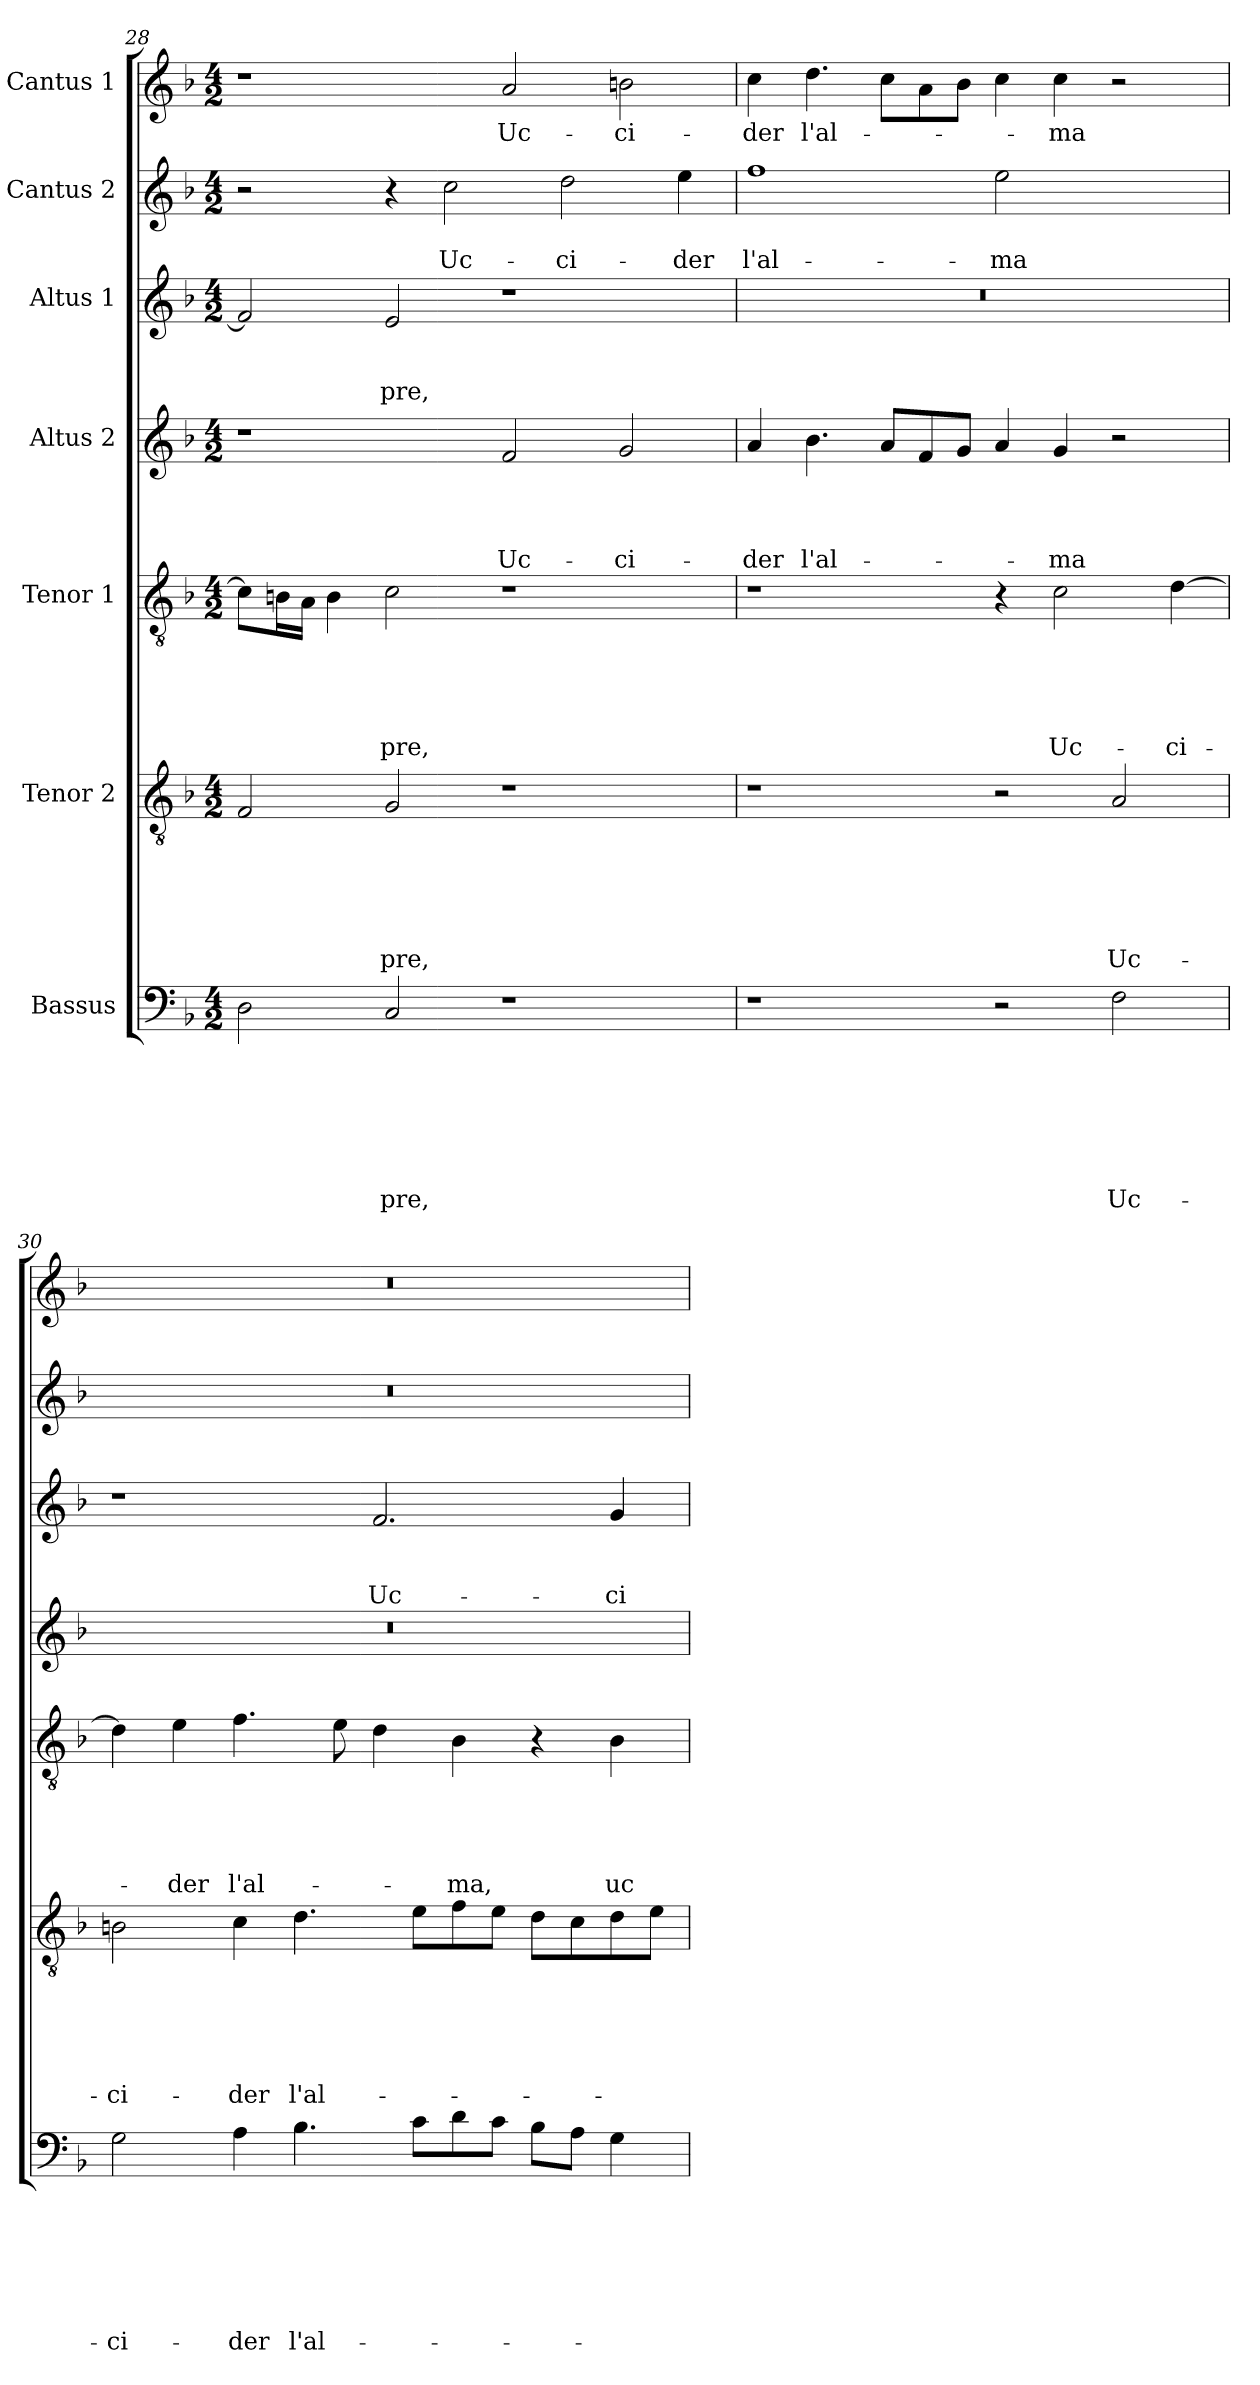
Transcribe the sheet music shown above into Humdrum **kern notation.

**kern	**text	**text	**text	**text	**text	**text	**text	**kern	**text	**text	**text	**text	**text	**text	**kern	**text	**text	**text	**text	**text	**kern	**text	**text	**text	**text	**kern	**text	**text	**text	**kern	**text	**text	**kern	**text
*part7	*part7	*part7	*part7	*part7	*part7	*part7	*part7	*part6	*part6	*part6	*part6	*part6	*part6	*part6	*part5	*part5	*part5	*part5	*part5	*part5	*part4	*part4	*part4	*part4	*part4	*part3	*part3	*part3	*part3	*part2	*part2	*part2	*part1	*part1
*staff7	*staff7	*staff7	*staff7	*staff7	*staff7	*staff7	*staff7	*staff6	*staff6	*staff6	*staff6	*staff6	*staff6	*staff6	*staff5	*staff5	*staff5	*staff5	*staff5	*staff5	*staff4	*staff4	*staff4	*staff4	*staff4	*staff3	*staff3	*staff3	*staff3	*staff2	*staff2	*staff2	*staff1	*staff1
*I"Bassus	*	*	*	*	*	*	*	*I"Tenor 2	*	*	*	*	*	*	*I"Tenor 1	*	*	*	*	*	*I"Altus 2	*	*	*	*	*I"Altus 1	*	*	*	*I"Cantus 2	*	*	*I"Cantus 1	*
!!LO:LB:g=z
*clefF4	*	*	*	*	*	*	*	*clefGv2	*	*	*	*	*	*	*clefGv2	*	*	*	*	*	*clefG2	*	*	*	*	*clefG2	*	*	*	*clefG2	*	*	*clefG2	*
*k[b-]	*	*	*	*	*	*	*	*k[b-]	*	*	*	*	*	*	*k[b-]	*	*	*	*	*	*k[b-]	*	*	*	*	*k[b-]	*	*	*	*k[b-]	*	*	*k[b-]	*
*d:	*	*	*	*	*	*	*	*d:	*	*	*	*	*	*	*d:	*	*	*	*	*	*d:	*	*	*	*	*d:	*	*	*	*d:	*	*	*d:	*
*M4/2	*	*	*	*	*	*	*	*M4/2	*	*	*	*	*	*	*M4/2	*	*	*	*	*	*M4/2	*	*	*	*	*M4/2	*	*	*	*M4/2	*	*	*M4/2	*
=28	=28	=28	=28	=28	=28	=28	=28	=28	=28	=28	=28	=28	=28	=28	=28	=28	=28	=28	=28	=28	=28	=28	=28	=28	=28	=28	=28	=28	=28	=28	=28	=28	=28	=28
2D\	.	.	.	.	.	.	.	2F/	.	.	.	.	.	.	8c\L]	.	.	.	.	.	1r	.	.	.	.	2f/]	.	.	.	2r	.	.	1r	.
.	.	.	.	.	.	.	.	.	.	.	.	.	.	.	16Bn\L	.	.	.	.	.	.	.	.	.	.	.	.	.	.	.	.	.	.	.
.	.	.	.	.	.	.	.	.	.	.	.	.	.	.	16A\JJ	.	.	.	.	.	.	.	.	.	.	.	.	.	.	.	.	.	.	.
.	.	.	.	.	.	.	.	.	.	.	.	.	.	.	4B\	.	.	.	.	.	.	.	.	.	.	.	.	.	.	.	.	.	.	.
!	!	!	!	!	!	!	!LO:LY:b	!	!	!	!	!	!	!LO:LY:b	!	!	!	!	!	!LO:LY:b	!	!	!	!	!	!	!	!	!LO:LY:b	!	!	!	!	!
2C/	.	.	.	.	.	.	-pre,	2G/	.	.	.	.	.	-pre,	2c\	.	.	.	.	-pre,	.	.	.	.	.	2e/	.	.	-pre,	4r	.	.	.	.
!	!	!	!	!	!	!	!	!	!	!	!	!	!	!	!	!	!	!	!	!	!	!	!	!	!	!	!	!	!	!	!	!LO:LY:b	!	!
.	.	.	.	.	.	.	.	.	.	.	.	.	.	.	.	.	.	.	.	.	.	.	.	.	.	.	.	.	.	2cc\	.	Uc-	.	.
!	!	!	!	!	!	!	!	!	!	!	!	!	!	!	!	!	!	!	!	!	!	!	!	!	!LO:LY:b	!	!	!	!	!	!	!	!	!LO:LY:b
1r	.	.	.	.	.	.	.	1r	.	.	.	.	.	.	1r	.	.	.	.	.	2f/	.	.	.	Uc-	1r	.	.	.	.	.	.	2a/	Uc-
!	!	!	!	!	!	!	!	!	!	!	!	!	!	!	!	!	!	!	!	!	!	!	!	!	!	!	!	!	!	!	!	!LO:LY:b	!	!
.	.	.	.	.	.	.	.	.	.	.	.	.	.	.	.	.	.	.	.	.	.	.	.	.	.	.	.	.	.	2dd\	.	-ci-	.	.
!	!	!	!	!	!	!	!	!	!	!	!	!	!	!	!	!	!	!	!	!	!	!	!	!	!LO:LY:b	!	!	!	!	!	!	!	!	!LO:LY:b
.	.	.	.	.	.	.	.	.	.	.	.	.	.	.	.	.	.	.	.	.	2g/	.	.	.	-ci-	.	.	.	.	.	.	.	2bn\	-ci-
!	!	!	!	!	!	!	!	!	!	!	!	!	!	!	!	!	!	!	!	!	!	!	!	!	!	!	!	!	!	!	!	!LO:LY:b	!	!
.	.	.	.	.	.	.	.	.	.	.	.	.	.	.	.	.	.	.	.	.	.	.	.	.	.	.	.	.	.	4ee\	.	-der	.	.
=29	=29	=29	=29	=29	=29	=29	=29	=29	=29	=29	=29	=29	=29	=29	=29	=29	=29	=29	=29	=29	=29	=29	=29	=29	=29	=29	=29	=29	=29	=29	=29	=29	=29	=29
!	!	!	!	!	!	!	!	!	!	!	!	!	!	!	!	!	!	!	!	!	!	!	!	!	!LO:LY:b	!	!	!	!	!	!	!LO:LY:b	!	!LO:LY:b
1r	.	.	.	.	.	.	.	1r	.	.	.	.	.	.	1r	.	.	.	.	.	4a/	.	.	.	-der	0r	.	.	.	1ff	.	l'al-	4cc\	-der
!	!	!	!	!	!	!	!	!	!	!	!	!	!	!	!	!	!	!	!	!	!	!	!	!	!LO:LY:b	!	!	!	!	!	!	!	!	!LO:LY:b
.	.	.	.	.	.	.	.	.	.	.	.	.	.	.	.	.	.	.	.	.	4.b-\	.	.	.	l'al-	.	.	.	.	.	.	.	4.dd\	l'al-
.	.	.	.	.	.	.	.	.	.	.	.	.	.	.	.	.	.	.	.	.	8a/L	.	.	.	.	.	.	.	.	.	.	.	8cc\L	.
.	.	.	.	.	.	.	.	.	.	.	.	.	.	.	.	.	.	.	.	.	8f/	.	.	.	.	.	.	.	.	.	.	.	8a\	.
.	.	.	.	.	.	.	.	.	.	.	.	.	.	.	.	.	.	.	.	.	8g/J	.	.	.	.	.	.	.	.	.	.	.	8b-\J	.
!	!	!	!	!	!	!	!	!	!	!	!	!	!	!	!	!	!	!	!	!	!	!	!	!	!	!	!	!	!	!	!	!LO:LY:b	!	!
2r	.	.	.	.	.	.	.	2r	.	.	.	.	.	.	4r	.	.	.	.	.	4a/	.	.	.	.	.	.	.	.	2ee\	.	-ma	4cc\	.
!	!	!	!	!	!	!	!	!	!	!	!	!	!	!	!	!	!	!	!	!LO:LY:b	!	!	!	!	!LO:LY:b	!	!	!	!	!	!	!	!	!LO:LY:b
.	.	.	.	.	.	.	.	.	.	.	.	.	.	.	2c\	.	.	.	.	Uc-	4g/	.	.	.	-ma	.	.	.	.	.	.	.	4cc\	-ma
!	!	!	!	!	!	!	!LO:LY:b	!	!	!	!	!	!	!LO:LY:b	!	!	!	!	!	!	!	!	!	!	!	!	!	!	!	!	!	!	!	!
2F\	.	.	.	.	.	.	Uc-	2A/	.	.	.	.	.	Uc-	.	.	.	.	.	.	2r	.	.	.	.	.	.	.	.	2ryy	.	.	2r	.
!	!	!	!	!	!	!	!	!	!	!	!	!	!	!	!	!	!	!	!	!LO:LY:b	!	!	!	!	!	!	!	!	!	!	!	!	!	!
.	.	.	.	.	.	.	.	.	.	.	.	.	.	.	[4d\	.	.	.	.	-ci-	.	.	.	.	.	.	.	.	.	.	.	.	.	.
=30	=30	=30	=30	=30	=30	=30	=30	=30	=30	=30	=30	=30	=30	=30	=30	=30	=30	=30	=30	=30	=30	=30	=30	=30	=30	=30	=30	=30	=30	=30	=30	=30	=30	=30
!	!	!	!	!	!	!	!LO:LY:b	!	!	!	!	!	!	!LO:LY:b	!	!	!	!	!	!	!	!	!	!	!	!	!	!	!	!	!	!	!	!
2G\	.	.	.	.	.	.	-ci-	2Bn\	.	.	.	.	.	-ci-	4d\]	.	.	.	.	.	0r	.	.	.	.	1r	.	.	.	0r	.	.	0r	.
!	!	!	!	!	!	!	!	!	!	!	!	!	!	!	!	!	!	!	!	!LO:LY:b	!	!	!	!	!	!	!	!	!	!	!	!	!	!
.	.	.	.	.	.	.	.	.	.	.	.	.	.	.	4e\	.	.	.	.	-der	.	.	.	.	.	.	.	.	.	.	.	.	.	.
!	!	!	!	!	!	!	!LO:LY:b	!	!	!	!	!	!	!LO:LY:b	!	!	!	!	!	!LO:LY:b	!	!	!	!	!	!	!	!	!	!	!	!	!	!
4A\	.	.	.	.	.	.	-der	4c\	.	.	.	.	.	-der	4.f\	.	.	.	.	l'al-	.	.	.	.	.	.	.	.	.	.	.	.	.	.
!	!	!	!	!	!	!	!LO:LY:b	!	!	!	!	!	!	!LO:LY:b	!	!	!	!	!	!	!	!	!	!	!	!	!	!	!	!	!	!	!	!
4.B-\	.	.	.	.	.	.	l'al-	4.d\	.	.	.	.	.	l'al-	.	.	.	.	.	.	.	.	.	.	.	.	.	.	.	.	.	.	.	.
.	.	.	.	.	.	.	.	.	.	.	.	.	.	.	8e\	.	.	.	.	.	.	.	.	.	.	.	.	.	.	.	.	.	.	.
!	!	!	!	!	!	!	!	!	!	!	!	!	!	!	!	!	!	!	!	!	!	!	!	!	!	!	!	!	!LO:LY:b	!	!	!	!	!
.	.	.	.	.	.	.	.	.	.	.	.	.	.	.	4d\	.	.	.	.	.	.	.	.	.	.	2.f/	.	.	Uc-	.	.	.	.	.
8c\L	.	.	.	.	.	.	.	8e\L	.	.	.	.	.	.	.	.	.	.	.	.	.	.	.	.	.	.	.	.	.	.	.	.	.	.
!	!	!	!	!	!	!	!	!	!	!	!	!	!	!	!	!	!	!	!	!LO:LY:b	!	!	!	!	!	!	!	!	!	!	!	!	!	!
8d\	.	.	.	.	.	.	.	8f\	.	.	.	.	.	.	4B-\	.	.	.	.	-ma,	.	.	.	.	.	.	.	.	.	.	.	.	.	.
8c\J	.	.	.	.	.	.	.	8e\J	.	.	.	.	.	.	.	.	.	.	.	.	.	.	.	.	.	.	.	.	.	.	.	.	.	.
8B-\L	.	.	.	.	.	.	.	8d\L	.	.	.	.	.	.	4r	.	.	.	.	.	.	.	.	.	.	.	.	.	.	.	.	.	.	.
8A\J	.	.	.	.	.	.	.	8c\	.	.	.	.	.	.	.	.	.	.	.	.	.	.	.	.	.	.	.	.	.	.	.	.	.	.
!	!	!	!	!	!	!	!	!	!	!	!	!	!	!	!	!	!	!	!	!LO:LY:b	!	!	!	!	!	!	!	!	!LO:LY:b	!	!	!	!	!
4G\	.	.	.	.	.	.	.	8d\	.	.	.	.	.	.	4B-\	.	.	.	.	uc-	.	.	.	.	.	4g/	.	.	-ci-	.	.	.	.	.
.	.	.	.	.	.	.	.	8e\J	.	.	.	.	.	.	.	.	.	.	.	.	.	.	.	.	.	.	.	.	.	.	.	.	.	.
=	=	=	=	=	=	=	=	=	=	=	=	=	=	=	=	=	=	=	=	=	=	=	=	=	=	=	=	=	=	=	=	=	=	=
*-	*-	*-	*-	*-	*-	*-	*-	*-	*-	*-	*-	*-	*-	*-	*-	*-	*-	*-	*-	*-	*-	*-	*-	*-	*-	*-	*-	*-	*-	*-	*-	*-	*-	*-
